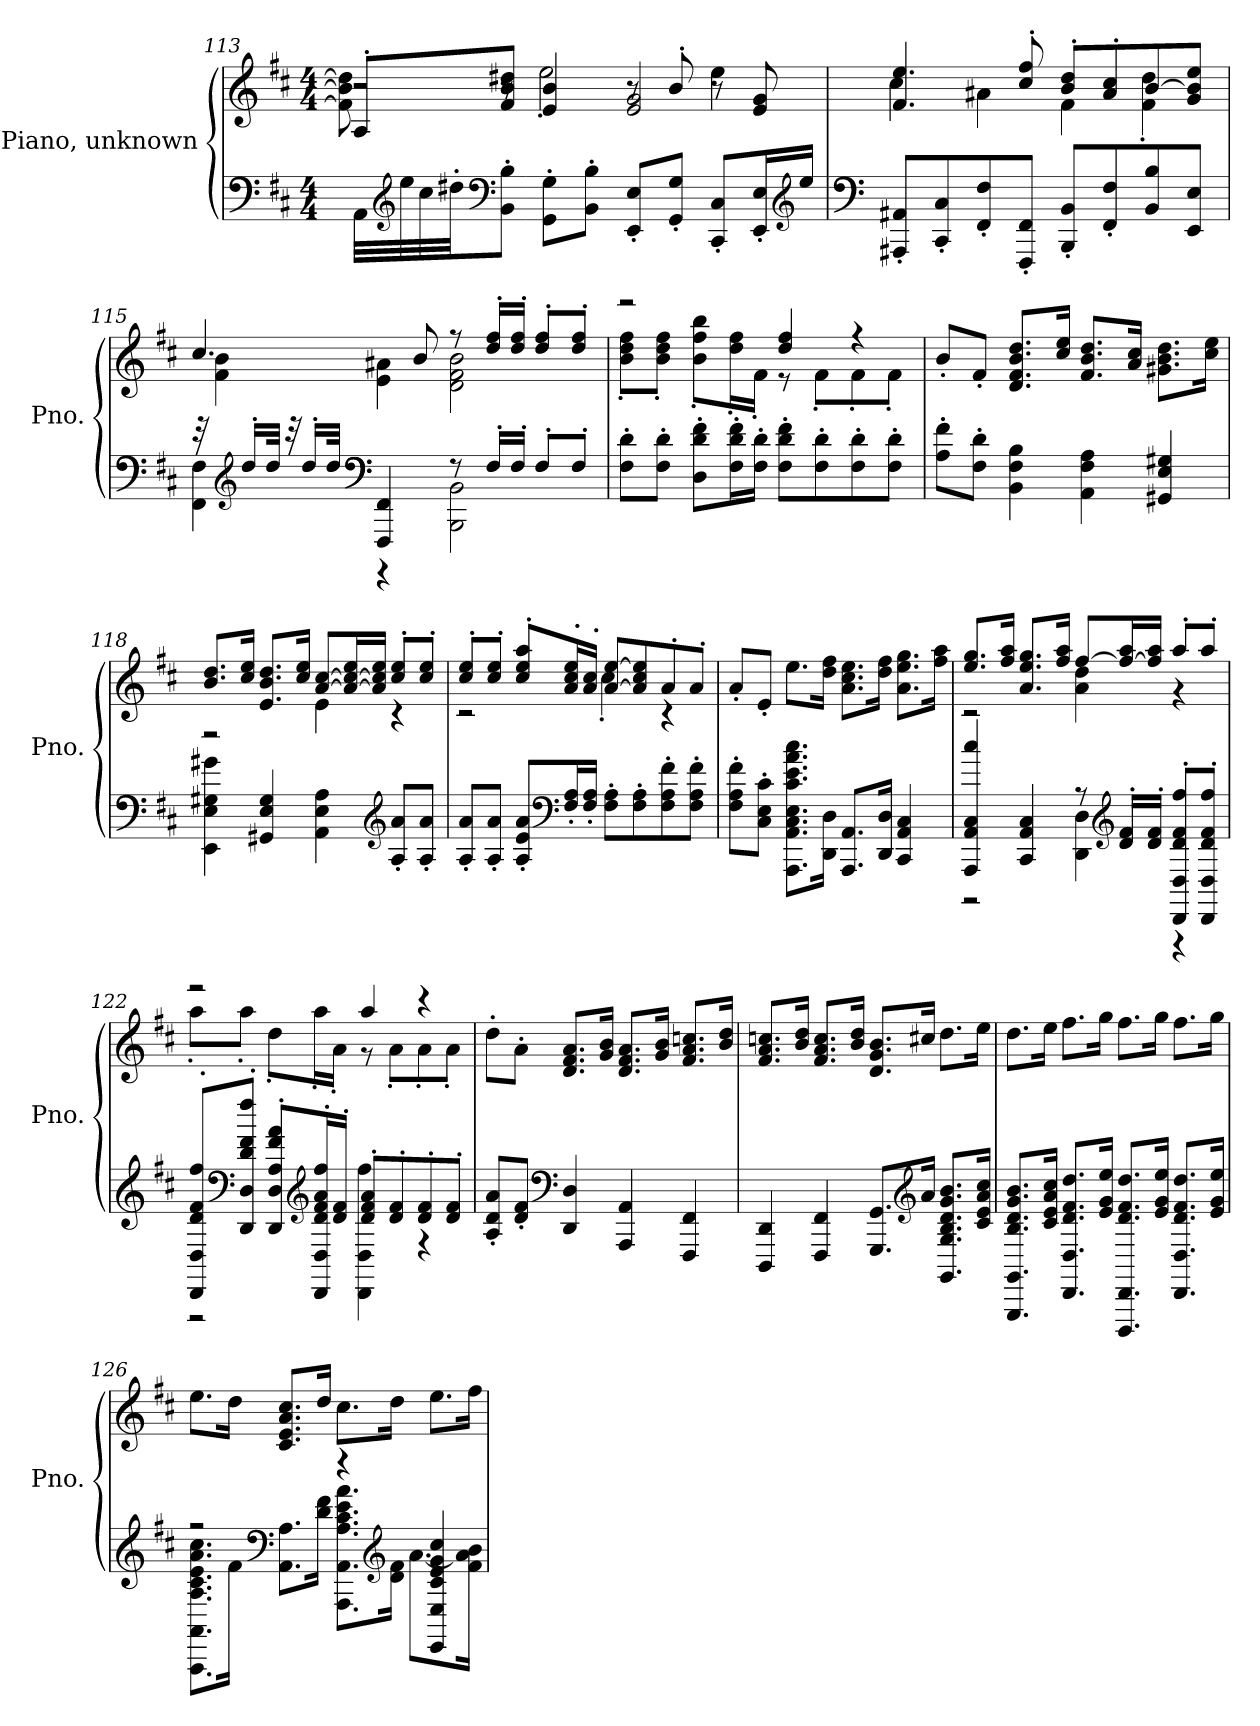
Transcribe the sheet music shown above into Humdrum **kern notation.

**kern	**kern
*part1	*part1
*staff2	*staff1
*I"Piano, unknown	*
*I'Pno.	*
!!LO:PB:g=z
*clefF4	*clefG2
*k[f#c#]	*k[f#c#]
*M4/4	*M4/4
=113	=113
*	*^
*	*	*^
32AA\LLL	8A'/L	8f#\] 8b\] 8dd#\]	2r
*clefG2	*	*	*
32ee\	.	.	.
32cc#\	.	.	.
32dd#X'\JJ	.	.	.
*clefF4	*	*	*
8BB\' 8B\'J	8f#/ 8b/ 8dd#X/J	8r	.
8GG\' 8G\'L	4e/ 4b/	2ee'\	.
8BB\' 8B\'J	.	.	.
8EE/' 8E/'L	8r	.	2e/ 2g/
8GG/' 8G/'J	8b'/	.	.
8CC#/' 8C#/'L	8r	4ee\	.
16EE/' 16E/'L	8e/ 8g/	.	.
*clefG2	*	*	*
16ee/JJ	.	.	.
*	*v	*v	*v
=114	=114
*clefF4	*
*	*^
8AAA#X/' 8AA#X/'L	4.f#/ 4.ee/	4cc#\
8CC#/' 8C#/'	.	.
8FF#/' 8F#/'	.	4a#X\
8FFF#/' 8FF#/'J	8cc#/' 8ff#/'	.
8BBB/' 8BB/'L	8b/' 8dd/'L	4f#\
8FF#/' 8F#/'	8a#/' 8cc#/'	.
8BB/ 8B/	[8b/	4f#\' 4dd\'
8EE/ 8E/J	8g/ 8b/] 8ee/J	.
!!LO:LB:g=z	!!
=115	=115	=115
*^	*	*
32r	4FF#\ 4F#\	4.cc#/	4f#\ 4b\
*clefG2	*	*	*
16dd'/LL	.	.	.
32dd/JJk	.	.	.
32r	.	.	.
16dd'/LL	.	.	.
32dd/JJk	.	.	.
*clefF4	*	*	*
4FFF#/ 4FF#/	4r	.	4e\ 4a#X\
.	.	8b/	.
8r	2BBB\ 2BB\	8r	2d\ 2f#\ 2b\
16F#'/LL	.	16dd/' 16ff#/'LL	.
16F#'/JJ	.	16dd/' 16ff#/'JJ	.
8F#'/L	.	8dd/' 8ff#/'L	.
8F#'/J	.	8dd/' 8ff#/'J	.
*v	*v	*	*
=116	=116	=116
8F#\' 8d\'L	2r	8b\' 8dd\' 8ff#\'L
8F#\' 8d\'J	.	8b\' 8dd\' 8ff#\'J
8D\' 8d\' 8f#\'L	.	8b\' 8ff#\' 8bb\'L
16F#\' 16d\' 16f#\'L	.	16dd\' 16ff#\'L
16F#\' 16d\'JJ	.	16f#'\JJ
8F#\' 8d\' 8f#\'L	4dd/ 4ff#/	8r
8F#\' 8d\'	.	8f#'\L
8F#\' 8d\'	4r	8f#'\
8F#\' 8d\'J	.	8f#'\J
*	*v	*v
=117	=117
8A\' 8f#\'L	8b'/L
8F#\' 8d\'J	8f#'/J
4BB\ 4F#\ 4B\	8.d/ 8.f#/ 8.b/ 8.dd/L
.	16cc#/ 16ee/Jk
4AA\ 4F#\ 4A\	8.f#/ 8.b/ 8.dd/L
.	16a/ 16cc#/Jk
4GG#X/ 4E/ 4G#X/	8.g#X\ 8.b\ 8.dd\L
.	16cc#\ 16ee\Jk
!!LO:LB:g=z
=118	=118
*	*^
4EE\ 4E\ 4G#X\ 4g#X\	8.b/ 8.dd/L	2r
.	16cc#/ 16ee/Jk	.
4GG#X/ 4E/ 4G#/	8.e/ 8.b/ 8.dd/L	.
.	16cc#/ 16ee/Jk	.
4AA\ 4E\ 4A\	[8a/ [8cc#/L	4e\
.	16a/_ 16cc#/_ 16ee/L	.
.	16a/] 16cc#/] 16ee/JJ	.
*clefG2	*	*
8A/' 8a/'L	8cc#/' 8ee/'L	4r
8A/' 8a/'J	8cc#/' 8ee/'J	.
=119	=119	=119
8A/' 8a/'L	8cc#/' 8ee/'L	2r
8A/' 8a/'J	8cc#/' 8ee/'J	.
8A/' 8e/' 8a/'L	8cc#/' 8ee/' 8aa/'L	.
*clefF4	*	*
16F#/' 16A/'L	16a/' 16cc#/' 16ee/'L	.
16F#/' 16A/'JJ	16a/' 16cc#/'JJ	.
8F#\' 8A\'L	[8a/ [8ee/L	4cc#'\
8F#\' 8A\'	8a/] 8cc#/ 8ee/]	.
8F#\' 8A\' 8f#\'	8a'/	4r
8F#\' 8A\' 8f#\'J	8a'/J	.
*	*v	*v
=120	=120
8F#\' 8A\' 8f#\'L	8a'/L
8C#\' 8E\' 8c#\'J	8e'/J
8.AAA\ 8.AA\ 8.C#\ 8.E\ 8.c#\ 8.e\ 8.a\ 8.cc#\L	8.ee\L
16DD\ 16D\Jk	16dd\ 16ff#\Jk
8.AAA/ 8.AA/L	8.a\ 8.cc#\ 8.ee\L
16DD/ 16D/Jk	16dd\ 16ff#\Jk
4CC#/ 4AA/ 4C#/	8.a\ 8.ee\ 8.gg\L
.	16ff#\ 16aa\Jk
!!LO:LB:g=z
=121	=121
*^	*^
4AAA/ 4AA/ 4C#/ 4cc#/	2r	8.ee/ 8.gg/L	2r
.	.	16ff#/ 16aa/Jk	.
4CC#/ 4AA/ 4C#/	.	8.a/ 8.ee/ 8.gg/L	.
.	.	16ff#/ 16aa/Jk	.
8r	4DD\ 4D\	[8ff#/L	4a\ 4dd\
*clefG2	*	*	*
16d/' 16f#/'LL	.	16ff#/_ 16aa/L	.
16d/' 16f#/'JJ	.	16ff#/] 16aa/JJ	.
8DD/' 8D/' 8d/' 8f#/' 8ff#/'L	4r	8aa'/L	4r
8DD/' 8D/' 8d/' 8f#/' 8ff#/'J	.	8aa'/J	.
=122	=122	=122	=122
8DD/' 8D/' 8d/' 8f#/' 8ff#/'L	2r	2r	8aa'\L
*clefF4	*	*	*
8DD/' 8D/' 8d/' 8f#/' 8ff#/'J	.	.	8aa'\J
8DD/' 8D/' 8A/' 8f#/' 8a/'L	.	.	8dd'\L
*clefG2	*	*	*
16DD/' 16D/' 16d/' 16f#/' 16a/' 16ff#/'L	.	.	16aa'\L
16d/' 16f#/'JJ	.	.	16a'\JJ
8d/' 8f#/' 8a/'L	4DD\ 4D\ 4ff#\	4aa/	8r
8d/' 8f#/'	.	.	8a'\L
8d/' 8f#/'	4r	4r	8a'\
8d/' 8f#/'J	.	.	8a'\J
*v	*v	*	*
*	*v	*v
=123	=123
8A/' 8d/' 8a/'L	8dd'\L
8d/' 8f#/'J	8a'\J
*clefF4	*
4DD/ 4D/	8.d/ 8.f#/ 8.a/L
.	16g/ 16b/Jk
4AAA/ 4AA/	8.d/ 8.f#/ 8.a/L
.	16g/ 16b/Jk
4FFF#/ 4FF#/	8.f#/ 8.a/ 8.ccn/L
.	16b/ 16dd/Jk
!!LO:LB:g=z
=124	=124
4DDD/ 4DD/	8.f#/ 8.a/ 8.ccn/L
.	16b/ 16dd/Jk
4FFF#/ 4FF#/	8.f#/ 8.a/ 8.cc/L
.	16b/ 16dd/Jk
8.GGG/ 8.GG/L	8.d/ 8.g/ 8.b/L
*clefG2	*
16a/Jk	16cc#X/Jk
8.GG/ 8.G/ 8.B/ 8.d/ 8.g/ 8.b/L	8.dd\L
16c#/ 16e/ 16a/ 16cc#/Jk	16ee\Jk
=125	=125
8.GGG/ 8.GG/ 8.B/ 8.d/ 8.g/ 8.b/L	8.dd\L
16c#/ 16e/ 16a/ 16cc#/Jk	16ee\Jk
8.DD/ 8.D/ 8.d/ 8.f#/ 8.dd/L	8.ff#\L
16e/ 16g/ 16ee/Jk	16gg\Jk
8.DDD/ 8.DD/ 8.d/ 8.f#/ 8.dd/L	8.ff#\L
16e/ 16g/ 16ee/Jk	16gg\Jk
8.DD/ 8.D/ 8.d/ 8.f#/ 8.dd/L	8.ff#\L
16e/ 16g/ 16ee/Jk	16gg\Jk
=126	=126
*^	*
2r	8.AAA\ 8.AA\ 8.A\ 8.c#\ 8.e\ 8.a\ 8.cc#\L	8.ee\L
.	16f#\Jk	16dd\Jk
*clefF4	*	*
.	8.AA\ 8.A\L	8.c#/ 8.e/ 8.a/ 8.cc#/L
.	16d\ 16f#\Jk	16dd/Jk
4r	8.AAA\ 8.AA\ 8.A\ 8.c#\ 8.e\ 8.a\L	8.cc#\L
*clefG2	*	*
.	16d\ 16f#\Jk	16dd\Jk
4EE/ 4E/ 4c#/ 4e/ 4g/ 4cc#/	[8.a\L	8.ee\L
.	16f#\ 16a\] 16b\Jk	16ff#\Jk
*v	*v	*
=	=
*-	*-
